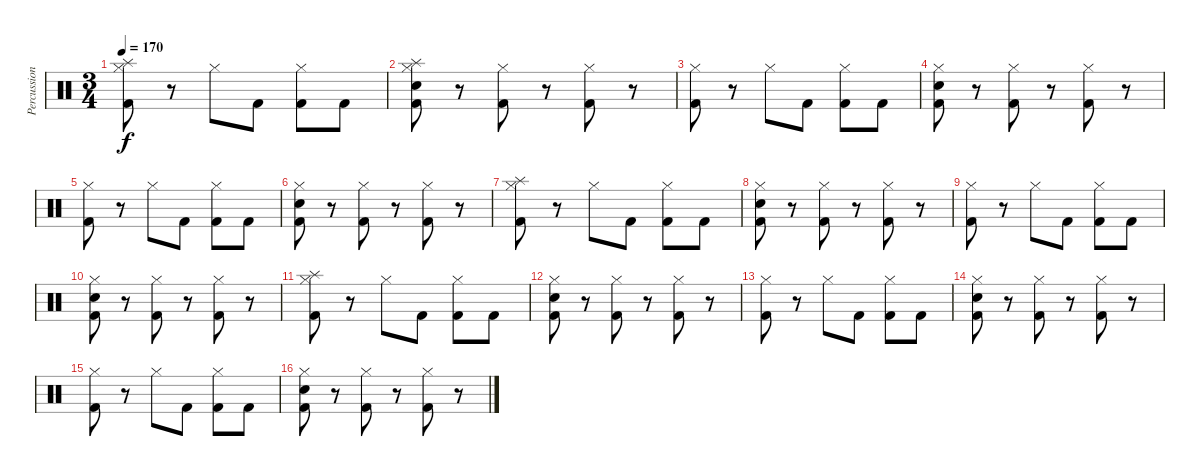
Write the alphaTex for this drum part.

\track ("Percussion" "Percussion") {instrument percussion}
\staff {score}
\articulation defaults
\ts (3 4)
\tempo 170
\clef neutral
\ks c
("Splash (hit)" "Hi-Hat (closed)" "Kick (hit) 2").8{dy f} r.8 "Hi-Hat (closed)".8 "Kick (hit) 2".8 ("Hi-Hat (closed)" "Kick (hit) 2").8 "Kick (hit) 2".8 |
("Splash (hit)" "Hi-Hat (closed)" "Snare (hit) 2" "Kick (hit) 2").8 r.8 ("Hi-Hat (closed)" "Kick (hit) 2").8 r.8 ("Hi-Hat (closed)" "Kick (hit) 2").8 r.8 |
("Hi-Hat (closed)" "Kick (hit) 2").8 r.8 "Hi-Hat (closed)".8 "Kick (hit) 2".8 ("Hi-Hat (closed)" "Kick (hit) 2").8 "Kick (hit) 2".8 |
("Hi-Hat (closed)" "Snare (hit) 2" "Kick (hit) 2").8 r.8 ("Hi-Hat (closed)" "Kick (hit) 2").8 r.8 ("Hi-Hat (closed)" "Kick (hit) 2").8 r.8 |
("Hi-Hat (closed)" "Kick (hit) 2").8 r.8 "Hi-Hat (closed)".8 "Kick (hit) 2".8 ("Hi-Hat (closed)" "Kick (hit) 2").8 "Kick (hit) 2".8 |
("Hi-Hat (closed)" "Snare (hit) 2" "Kick (hit) 2").8 r.8 ("Hi-Hat (closed)" "Kick (hit) 2").8 r.8 ("Hi-Hat (closed)" "Kick (hit) 2").8 r.8 |
("Splash (hit)" "Hi-Hat (closed)" "Kick (hit) 2").8 r.8 "Hi-Hat (closed)".8 "Kick (hit) 2".8 ("Hi-Hat (closed)" "Kick (hit) 2").8 "Kick (hit) 2".8 |
("Hi-Hat (closed)" "Snare (hit) 2" "Kick (hit) 2").8 r.8 ("Hi-Hat (closed)" "Kick (hit) 2").8 r.8 ("Hi-Hat (closed)" "Kick (hit) 2").8 r.8 |
("Hi-Hat (closed)" "Kick (hit) 2").8 r.8 "Hi-Hat (closed)".8 "Kick (hit) 2".8 ("Hi-Hat (closed)" "Kick (hit) 2").8 "Kick (hit) 2".8 |
("Hi-Hat (closed)" "Snare (hit) 2" "Kick (hit) 2").8 r.8 ("Hi-Hat (closed)" "Kick (hit) 2").8 r.8 ("Hi-Hat (closed)" "Kick (hit) 2").8 r.8 |
("Splash (hit)" "Hi-Hat (closed)" "Kick (hit) 2").8 r.8 "Hi-Hat (closed)".8 "Kick (hit) 2".8 ("Hi-Hat (closed)" "Kick (hit) 2").8 "Kick (hit) 2".8 |
("Hi-Hat (closed)" "Snare (hit) 2" "Kick (hit) 2").8 r.8 ("Hi-Hat (closed)" "Kick (hit) 2").8 r.8 ("Hi-Hat (closed)" "Kick (hit) 2").8 r.8 |
("Hi-Hat (closed)" "Kick (hit) 2").8 r.8 "Hi-Hat (closed)".8 "Kick (hit) 2".8 ("Hi-Hat (closed)" "Kick (hit) 2").8 "Kick (hit) 2".8 |
("Hi-Hat (closed)" "Snare (hit) 2" "Kick (hit) 2").8 r.8 ("Hi-Hat (closed)" "Kick (hit) 2").8 r.8 ("Hi-Hat (closed)" "Kick (hit) 2").8 r.8 |
("Hi-Hat (closed)" "Kick (hit) 2").8 r.8 "Hi-Hat (closed)".8 "Kick (hit) 2".8 ("Hi-Hat (closed)" "Kick (hit) 2").8 "Kick (hit) 2".8 |
("Hi-Hat (closed)" "Snare (hit) 2" "Kick (hit) 2").8 r.8 ("Hi-Hat (closed)" "Kick (hit) 2").8 r.8 ("Hi-Hat (closed)" "Kick (hit) 2").8 r.8
